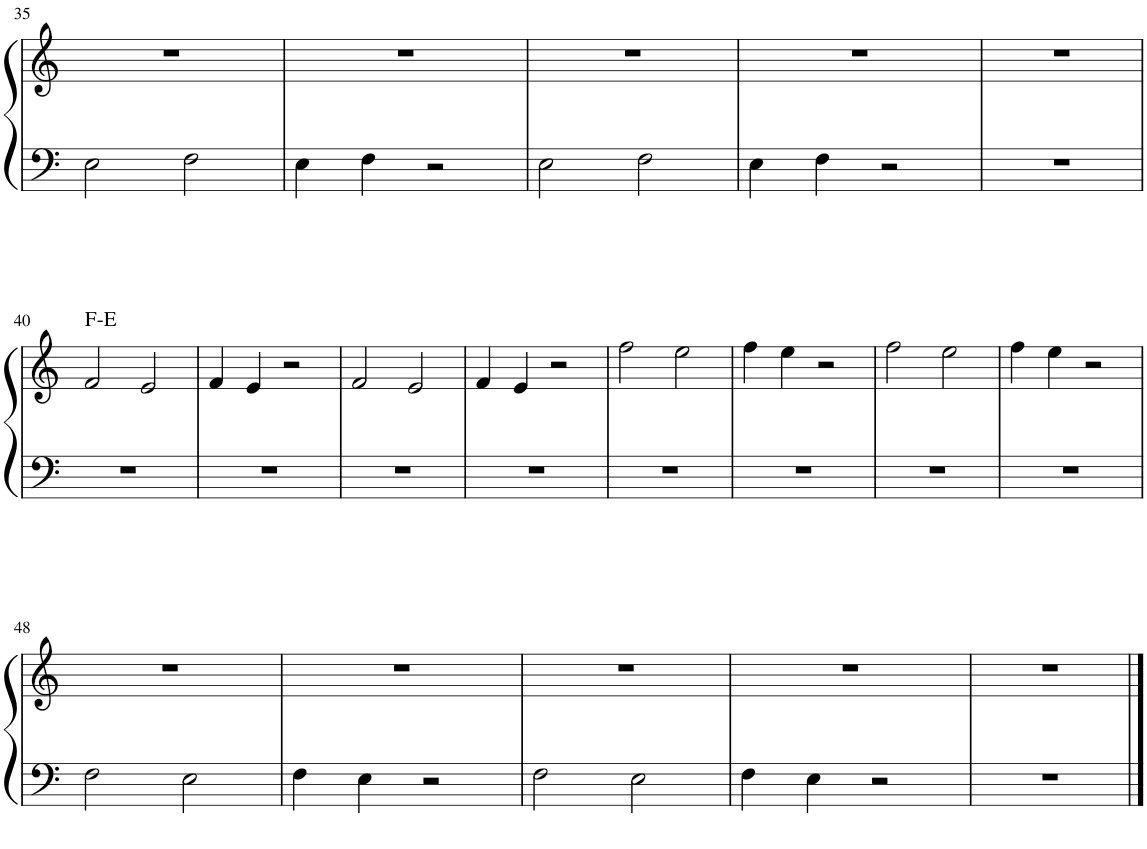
**kern	**kern
*part1	*part1
*staff2	*staff1
*I"钢琴	*
!!LO:PB:g=z
*clefF4	*clefG2
*k[]	*k[]
*M4/4	*M4/4
=35	=35
2E\	1r
2F\	.
=36	=36
4E\	1r
4F\	.
2r	.
=37	=37
2E\	1r
2F\	.
=38	=38
4E\	1r
4F\	.
2r	.
=39	=39
1r	1r
!!LO:LB:g=z
=40	=40
!	!LO:TX:a:t=F-E
1r	2f/
.	2e/
=41	=41
1r	4f/
.	4e/
.	2r
=42	=42
1r	2f/
.	2e/
=43	=43
1r	4f/
.	4e/
.	2r
=44	=44
1r	2ff\
.	2ee\
=45	=45
1r	4ff\
.	4ee\
.	2r
=46	=46
1r	2ff\
.	2ee\
=47	=47
1r	4ff\
.	4ee\
.	2r
!!LO:LB:g=z
=48	=48
2F\	1r
2E\	.
=49	=49
4F\	1r
4E\	.
2r	.
=50	=50
2F\	1r
2E\	.
=51	=51
4F\	1r
4E\	.
2r	.
=52	=52
1r	1r
==	==
*-	*-
